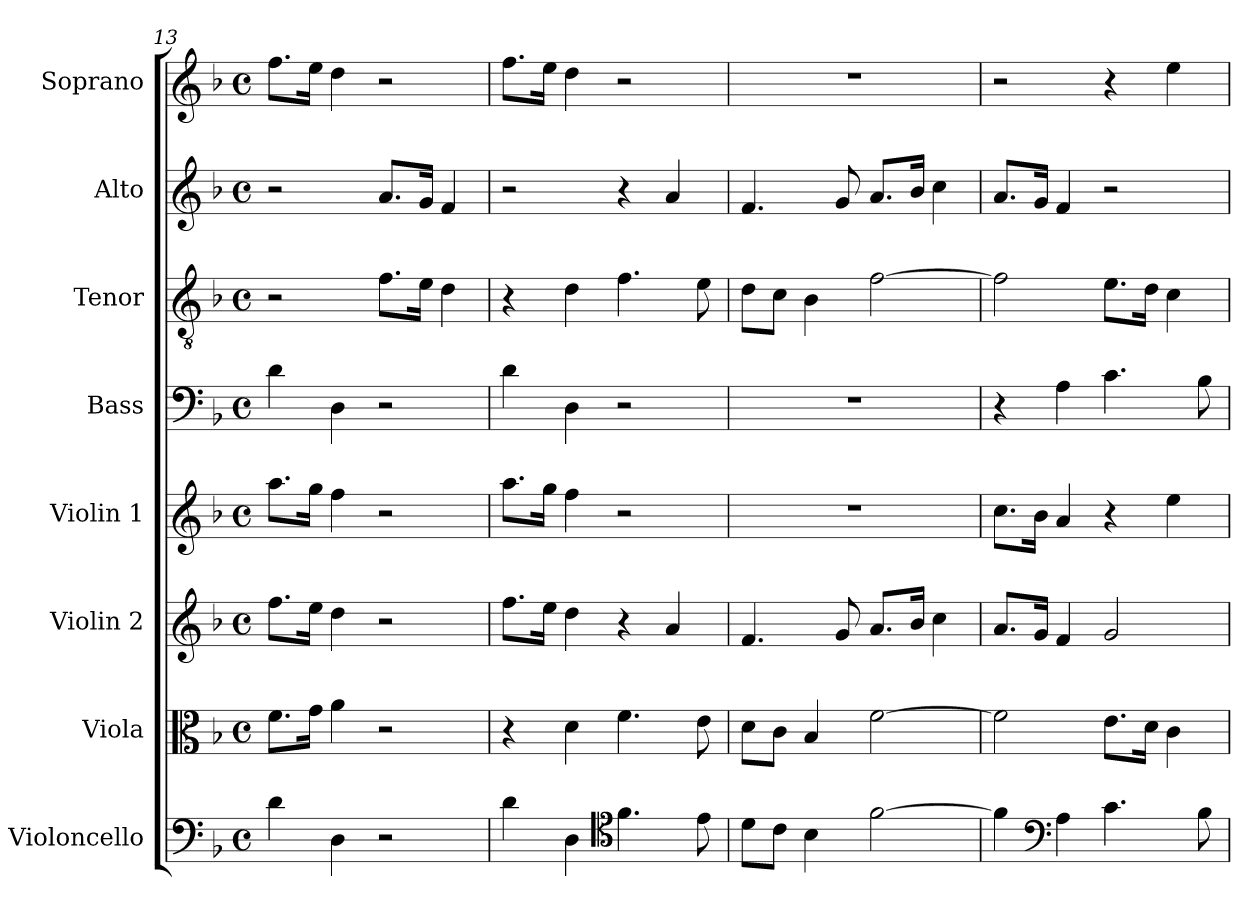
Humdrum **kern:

**kern	**kern	**kern	**kern	**kern	**kern	**kern	**kern
*part8	*part7	*part6	*part5	*part4	*part3	*part2	*part1
*staff8	*staff7	*staff6	*staff5	*staff4	*staff3	*staff2	*staff1
*I"Violoncello	*I"Viola	*I"Violin 2	*I"Violin 1	*I"Bass	*I"Tenor	*I"Alto	*I"Soprano
*I'Vc.	*I'Vla.	*I'Vln. 2	*I'Vln. 1	*I'B.	*I'T.	*I'A.	*I'S.
*clefF4	*clefC3	*clefG2	*clefG2	*clefF4	*clefGv2	*clefG2	*clefG2
*	*	*	*	*	*ITrd7c12	*	*
*k[b-]	*k[b-]	*k[b-]	*k[b-]	*k[b-]	*k[b-]	*k[b-]	*k[b-]
*F:	*F:	*F:	*F:	*F:	*F:	*F:	*F:
*M4/4	*M4/4	*M4/4	*M4/4	*M4/4	*M4/4	*M4/4	*M4/4
*met(c)	*met(c)	*met(c)	*met(c)	*met(c)	*met(c)	*met(c)	*met(c)
=13	=13	=13	=13	=13	=13	=13	=13
4di\	8.fi\L	8.ffi\L	8.aai\L	4di\	2r	2r	8.ffi\L
.	16gi\Jk	16eei\Jk	16ggi\Jk	.	.	.	16eei\Jk
4Di\	4ai\	4ddi\	4ffi\	4Di\	.	.	4ddi\
2r	2r	2r	2r	2r	8.Fi\L	8.ai/L	2r
.	.	.	.	.	16Ei\Jk	16gi/Jk	.
.	.	.	.	.	4Di\	4fi/	.
=14	=14	=14	=14	=14	=14	=14	=14
4di\	4r	8.ffi\L	8.aai\L	4di\	4r	2r	8.ffi\L
.	.	16eei\Jk	16ggi\Jk	.	.	.	16eei\Jk
4Di\	4di\	4ddi\	4ffi\	4Di\	4Di\	.	4ddi\
*clefC4	*	*	*	*	*	*	*
4.fi\	4.fi\	4r	2r	2r	4.Fi\	4r	2r
.	.	4ai/	.	.	.	4ai/	.
8ei\	8ei\	.	.	.	8Ei\	.	.
!!LO:PB:g=z
=15	=15	=15	=15	=15	=15	=15	=15
8di\L	8di\L	4.fi/	1r	1r	8Di\L	4.fi/	1r
8ci\J	8ci\J	.	.	.	8Ci\J	.	.
4B-i\	4B-i/	.	.	.	4BB-i\	.	.
.	.	8gi/	.	.	.	8gi/	.
[>2fi\	[>2fi\	8.ai/L	.	.	[>2Fi\	8.ai/L	.
.	.	16b-i/Jk	.	.	.	16b-i/Jk	.
.	.	4cci\	.	.	.	4cci\	.
=16	=16	=16	=16	=16	=16	=16	=16
4fi\]	2fi\]	8.ai/L	8.cci\L	4r	2Fi\]	8.ai/L	2r
.	.	16gi/Jk	16b-i\Jk	.	.	16gi/Jk	.
*clefF4	*	*	*	*	*	*	*
4Ai\	.	4fi/	4ai/	4Ai\	.	4fi/	.
4.ci\	8.ei\L	2gi/	4r	4.ci\	8.Ei\L	2r	4r
.	16di\Jk	.	.	.	16Di\Jk	.	.
.	4ci\	.	4eei\	.	4Ci\	.	4eei\
8B-i\	.	.	.	8B-i\	.	.	.
=	=	=	=	=	=	=	=
*-	*-	*-	*-	*-	*-	*-	*-
